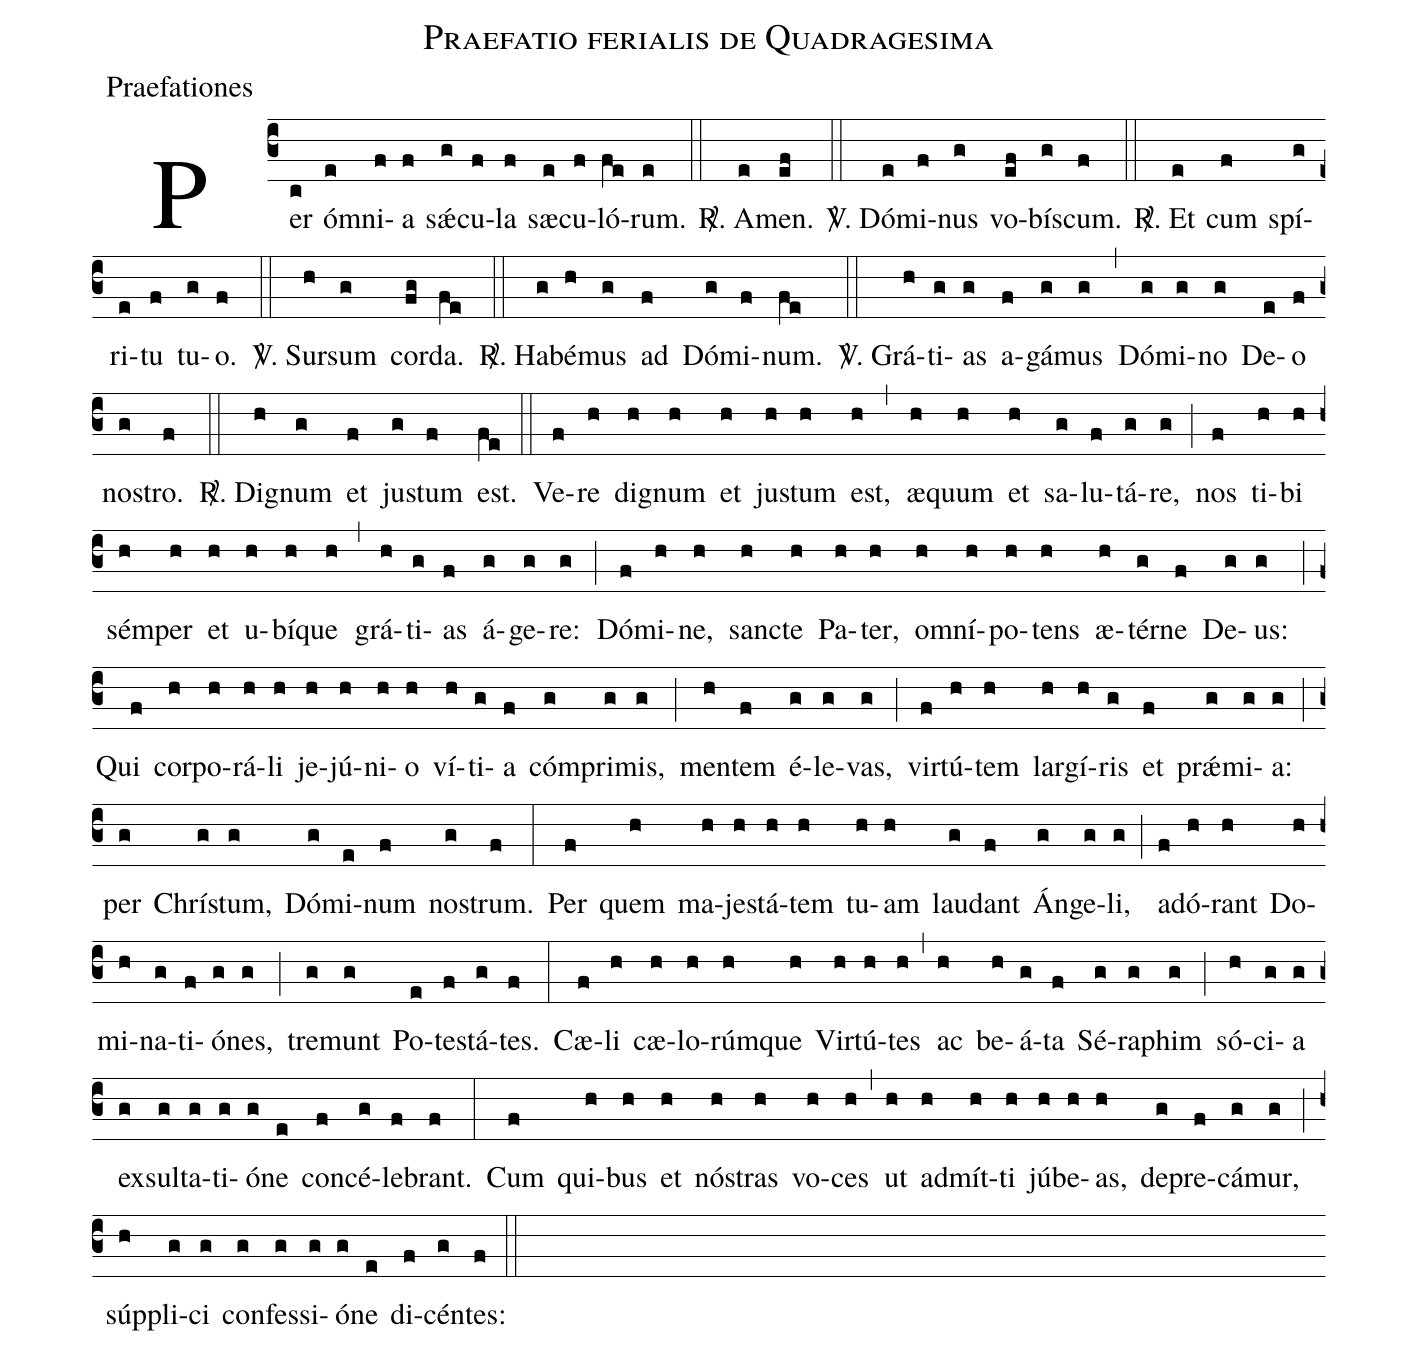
name:Praefatio ferialis de Quadragesima;
office-part:Praefationes;
%%
(c3) Per(c) óm(e)ni(f)a(f) sǽ(g)cu(f)la(f) sæ(e)cu(f)ló(fe)rum.(e) (::)

<sp>R/</sp>. A(e)men.(ef) (::)

<sp>V/</sp>. Dó(e)mi(f)nus(g) vo(ef)bí(g)scum.(f) (::)

<sp>R/</sp>. Et(e) cum(f) spí(g)ri(e)tu(f) tu(g)o.(f) (::)

<sp>V/</sp>. Sur(h)sum(g) cor(fg)da.(fe) (::)

<sp>R/</sp>. Ha(g)bé(h)mus(g) ad(f) Dó(g)mi(f)num.(fe) (::)

<sp>V/</sp>. Grá(h)ti(g)as(g) a(f)gá(g)mus(g) (,) Dó(g)mi(g)no(g) De(e)o(f) no(g)stro.(f) (::)

<sp>R/</sp>. Di(h)gnum(g) et(f) ju(g)stum(f) est.(fe) (::)

Ve(f)re(h) di(h)gnum(h) et(h) ju(h)stum(h) est,(h) (,)
æ(h)quum(h) et(h) sa(g)lu(f)tá(g)re,(g) (;)
nos(f) ti(h)bi(h) sém(h)per(h) et(h) u(h)bí(h)que(h) (,) grá(h)ti(g)as(f) á(g)ge(g)re:(g) (;)
Dó(f)mi(h)ne,(h) san(h)cte(h) Pa(h)ter,(h) om(h)ní(h)po(h)tens(h) æ(h)tér(g)ne(f) De(g)us:(g) (;)

Qui(f) cor(h)po(h)rá(h)li(h) je(h)jú(h)ni(h)o(h) ví(h)ti(g)a(f) cóm(g)pri(g)mis,(g) (;)
men(h)tem(f) é(g)le(g)vas,(g) (;) vir(f)tú(h)tem(h) lar(h)gí(h)ris(g) et(f) prǽ(g)mi(g)a:(g) (;)
per(g) Chrí(g)stum,(g) Dó(g)mi(e)num(f) no(g)strum.(f) (:)

Per(f) quem(h) ma(h)je(h)stá(h)tem(h) tu(h)am(h) lau(g)dant(f) Án(g)ge(g)li,(g) (;)
a(f)dó(h)rant(h) Do(h)mi(h)na(g)ti(f)ó(g)nes,(g) (;) tre(g)munt(g) Po(e)te(f)stá(g)tes.(f) (:)

Cæ(f)li(h) cæ(h)lo(h)rúm(h)que(h) Vir(h)tú(h)tes(h) (,) ac(h) be(h)á(g)ta(f) Sé(g)ra(g)phim(g) (;)
só(h)ci(g)a(g) ex(g)sul(g)ta(g)ti(g)ó(g)ne(e) con(f)cé(g)le(f)brant.(f) (:)

Cum(f) qui(h)bus(h) et(h) nó(h)stras(h) vo(h)ces(h) (,) ut(h) ad(h)mít(h)ti(h) jú(h)be(h)as,(h) de(g)pre(f)cá(g)mur,(g) (;)
súp(h)pli(g)ci(g) con(g)fes(g)si(g)ó(g)ne(e) di(f)cén(g)tes:(f) (::)
